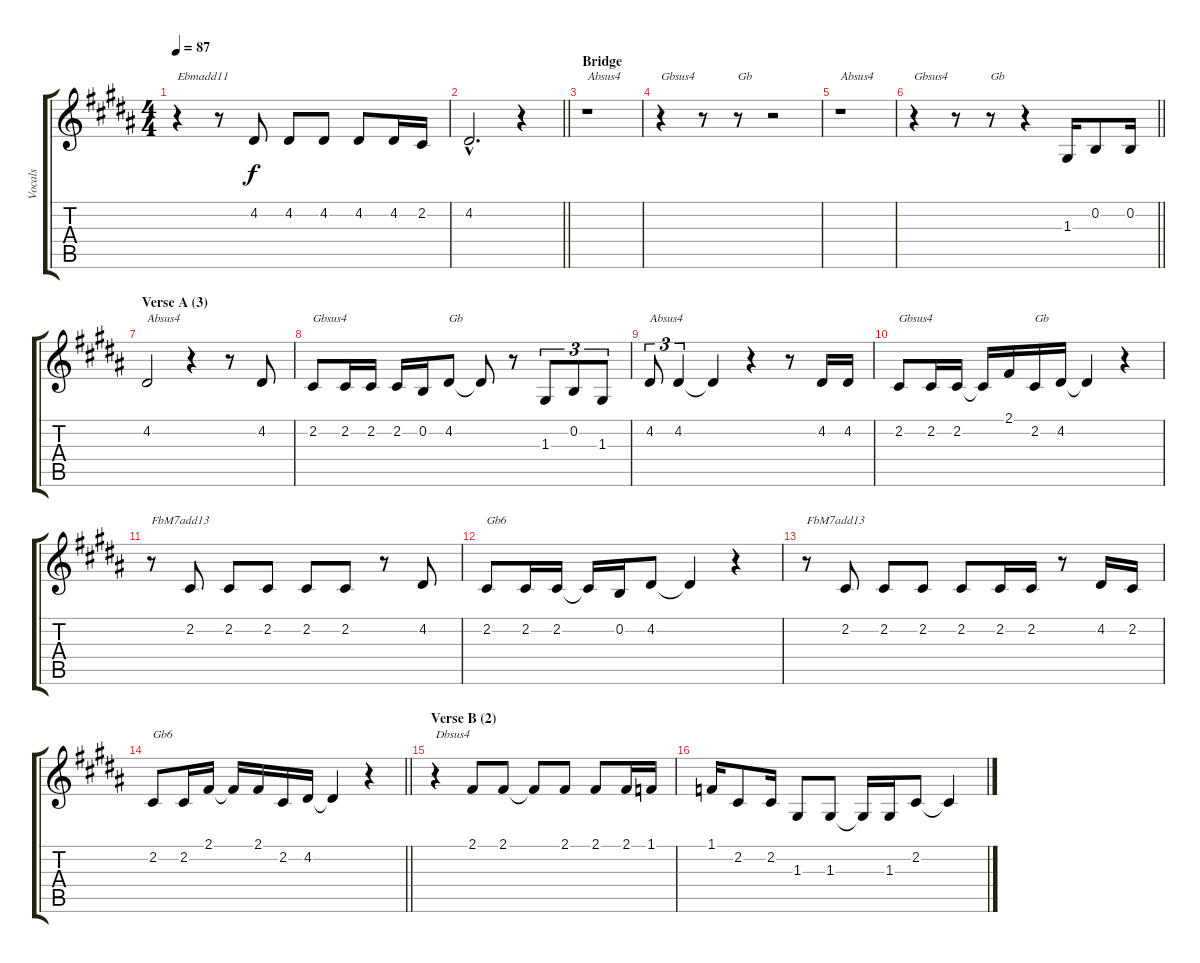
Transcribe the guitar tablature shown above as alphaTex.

\track ("Vocals" "Vocals") {instrument sopranosax}
\staff {score tabs}
\tuning (E4 B3 G3 D3 A2 E2) {hide}
\ts (4 4)
\tempo 87
\clef g2
\ks b
r.4{txt "Ebmadd11" dy f} r.8 4.2.8 4.2.8 4.2.8 4.2.8 4.2.16 2.2.16 |
\barLineRight lightlight
4.2{hac}.2{d} r.4 |
\section ("" "Bridge")
r.1{txt "Absus4"} |
r.4{txt "Gbsus4"} r.8 r.8{txt "Gb"} r.2 |
r.1{txt "Absus4"} |
\barLineRight lightlight
r.4{txt "Gbsus4"} r.8 r.8{txt "Gb"} r.4 1.3.16 0.2.8 0.2.16 |
\section ("" "Verse A (3)")
4.2.2{txt "Absus4"} r.4 r.8 4.2.8 |
2.2.8{txt "Gbsus4"} 2.2.16 2.2.16 2.2.16 0.2.16 4.2.8{txt "Gb"} 4.2{t}.8 r.8 1.3.8{tu (3 2)} 0.2.8{tu (3 2)} 1.3.8{tu (3 2)} |
4.2.8{tu (3 2) txt "Absus4"} 4.2.4{tu (3 2)} 4.2{t}.4 r.4 r.8 4.2.16 4.2.16 |
2.2.8{txt "Gbsus4"} 2.2.16 2.2.16 2.2{t}.16 2.1.16 2.2.16{txt "Gb"} 4.2.16 4.2{t}.4 r.4 |
r.8{txt "FbM7add13"} 2.2.8 2.2.8 2.2.8 2.2.8 2.2.8 r.8 4.2.8 |
2.2.8{txt "Gb6"} 2.2.16 2.2.16 2.2{t}.16 0.2.16 4.2.8 4.2{t}.4 r.4 |
r.8{txt "FbM7add13"} 2.2.8 2.2.8 2.2.8 2.2.8 2.2.16 2.2.16 r.8 4.2.16 2.2.16 |
\barLineRight lightlight
2.2.8{txt "Gb6"} 2.2.16 2.1.16 2.1{t}.16 2.1.16 2.2.16 4.2.16 4.2{t}.4 r.4 |
\section ("" "Verse B (2)")
r.4{txt "Dbsus4"} 2.1.8 2.1.8 2.1{t}.8 2.1.8 2.1.8 2.1.16 1.1.16 |
1.1.16 2.2.8 2.2.16 1.3.8 1.3.8 1.3{t}.16 1.3.16 2.2.8 2.2{t}.4
